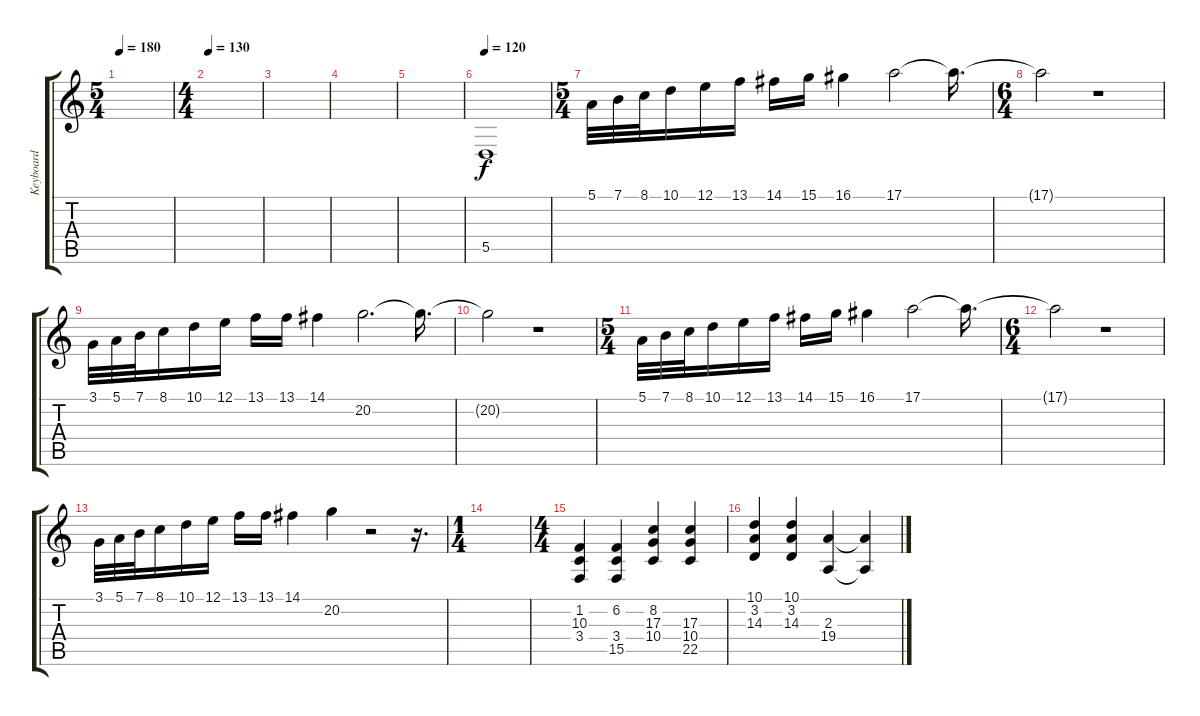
\track ("Keyboard" "Keyboard") {instrument harmonica}
\staff {score tabs}
\tuning (E4 B3 G3 D3 A2 E2) {hide}
\ts (5 4)
\tempo 180
\clef g2
\ks c
|
\ts (4 4)
\tempo 130
|
|
|
|
\tempo 120
5.5.1{volume 16 instrument gunshot} |
\ts (5 4)
5.1.32{instrument harmonica} 7.1.32 8.1.32 10.1.16 12.1.16 13.1.16 14.1.16 15.1.16 16.1.4 17.1.2 17.1{t}.16{d} |
\ts (6 4)
17.1{t}.2 r.1 |
3.1.32 5.1.32 7.1.32 8.1.16 10.1.16 12.1.16 13.1.16 13.1.16 14.1.4 20.2.2{d} 20.2{t}.16{d} |
20.2{t}.2 r.1 |
\ts (5 4)
5.1.32 7.1.32 8.1.32 10.1.16 12.1.16 13.1.16 14.1.16 15.1.16 16.1.4 17.1.2 17.1{t}.16{d} |
\ts (6 4)
17.1{t}.2 r.1 |
3.1.32 5.1.32 7.1.32 8.1.16 10.1.16 12.1.16 13.1.16 13.1.16 14.1.4 20.2.4 r.2 r.16{d} |
\ts (1 4)
|
\ts (4 4)
(1.2 10.3 3.4).4 (6.2 3.4 15.5).4 (8.2 17.3 10.4).4 (17.3 10.4 22.5).4 |
(10.1 3.2 14.3).4 (10.1 3.2 14.3).4 (2.3 19.4).4 (2.3{t} 19.4{t}).4
